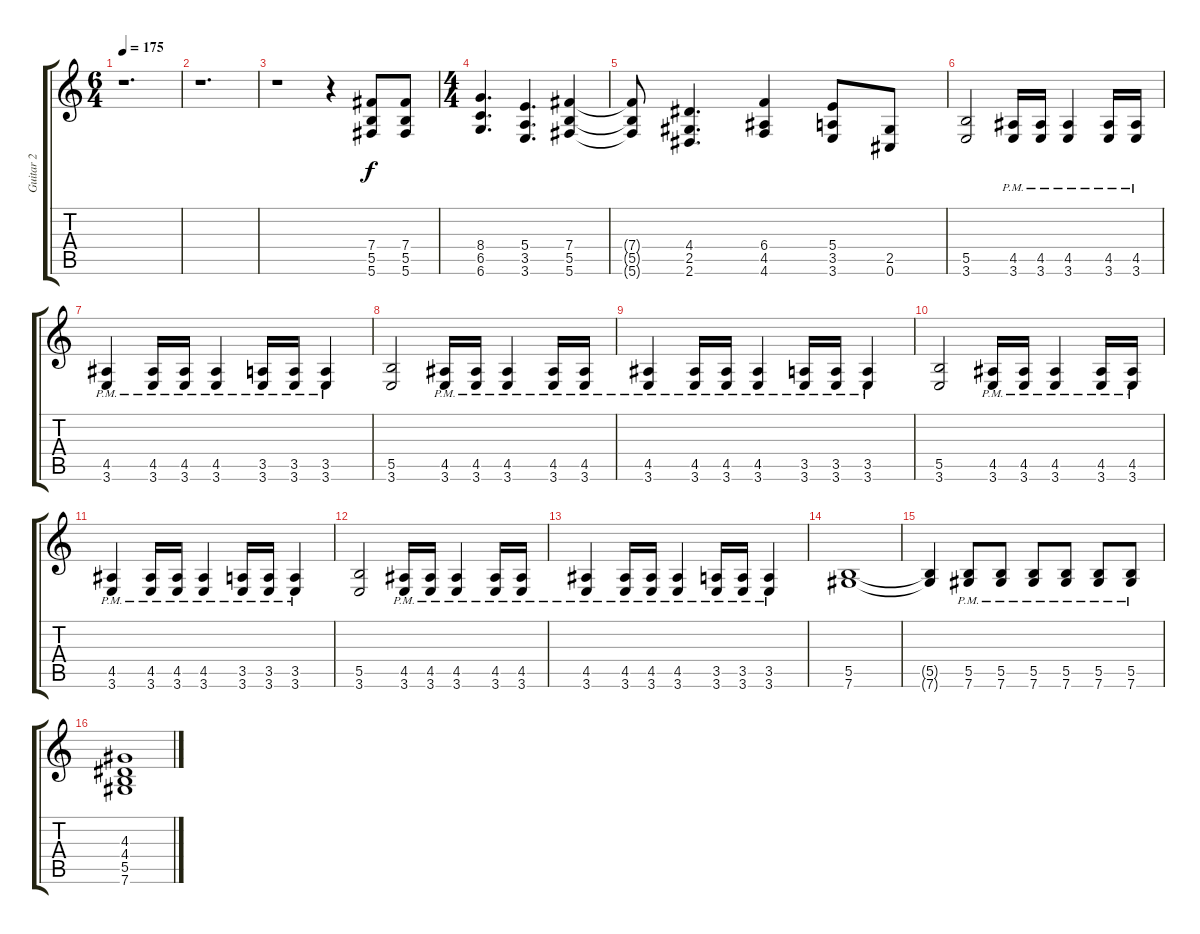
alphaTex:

\track ("Guitar 2" "Guitar 2") {instrument distortionguitar}
\staff {score tabs}
\tuning (Db4 Ab3 E3 B2 Gb2 Db2) {hide}
\ts (6 4)
\tempo 175
\clef g2
\ks c
r.1{d dy f} |
r.1{d} |
r.1 r.4 (7.4 5.5 5.6).8{volume 12 instrument distortionguitar} (7.4 5.5 5.6).8 |
\ts (4 4)
(8.4 6.5 6.6).4{d} (5.4 3.5 3.6).4{d} (7.4 5.5 5.6).4 |
(7.4{t} 5.5{t} 5.6{t}).8 (4.4 2.5 2.6).4{d} (6.4 4.5 4.6).4 (5.4 3.5 3.6).8 (2.5 0.6).8 |
(5.5 3.6).2 (4.5{pm} 3.6{pm}).16 (4.5{pm} 3.6{pm}).16 (4.5{pm} 3.6{pm}).4 (4.5{pm} 3.6{pm}).16 (4.5{pm} 3.6{pm}).16 |
(4.5{pm} 3.6{pm}).4 (4.5{pm} 3.6{pm}).16 (4.5{pm} 3.6{pm}).16 (4.5{pm} 3.6{pm}).4 (3.5{pm} 3.6{pm}).16 (3.5{pm} 3.6{pm}).16 (3.5{pm} 3.6{pm}).4 |
(5.5 3.6).2 (4.5{pm} 3.6{pm}).16 (4.5{pm} 3.6{pm}).16 (4.5{pm} 3.6{pm}).4 (4.5{pm} 3.6{pm}).16 (4.5{pm} 3.6{pm}).16 |
(4.5{pm} 3.6{pm}).4 (4.5{pm} 3.6{pm}).16 (4.5{pm} 3.6{pm}).16 (4.5{pm} 3.6{pm}).4 (3.5{pm} 3.6{pm}).16 (3.5{pm} 3.6{pm}).16 (3.5{pm} 3.6{pm}).4 |
(5.5 3.6).2 (4.5{pm} 3.6{pm}).16 (4.5{pm} 3.6{pm}).16 (4.5{pm} 3.6{pm}).4 (4.5{pm} 3.6{pm}).16 (4.5{pm} 3.6{pm}).16 |
(4.5{pm} 3.6{pm}).4 (4.5{pm} 3.6{pm}).16 (4.5{pm} 3.6{pm}).16 (4.5{pm} 3.6{pm}).4 (3.5{pm} 3.6{pm}).16 (3.5{pm} 3.6{pm}).16 (3.5{pm} 3.6{pm}).4 |
(5.5 3.6).2 (4.5{pm} 3.6{pm}).16 (4.5{pm} 3.6{pm}).16 (4.5{pm} 3.6{pm}).4 (4.5{pm} 3.6{pm}).16 (4.5{pm} 3.6{pm}).16 |
(4.5{pm} 3.6{pm}).4 (4.5{pm} 3.6{pm}).16 (4.5{pm} 3.6{pm}).16 (4.5{pm} 3.6{pm}).4 (3.5{pm} 3.6{pm}).16 (3.5{pm} 3.6{pm}).16 (3.5{pm} 3.6{pm}).4 |
(5.5 7.6).1 |
(5.5{t} 7.6{t}).4 (5.5{pm} 7.6{pm}).8 (5.5{pm} 7.6{pm}).8 (5.5{pm} 7.6{pm}).8 (5.5{pm} 7.6{pm}).8 (5.5{pm} 7.6{pm}).8 (5.5{pm} 7.6{pm}).8 |
(4.3 4.4 5.5 7.6).1
